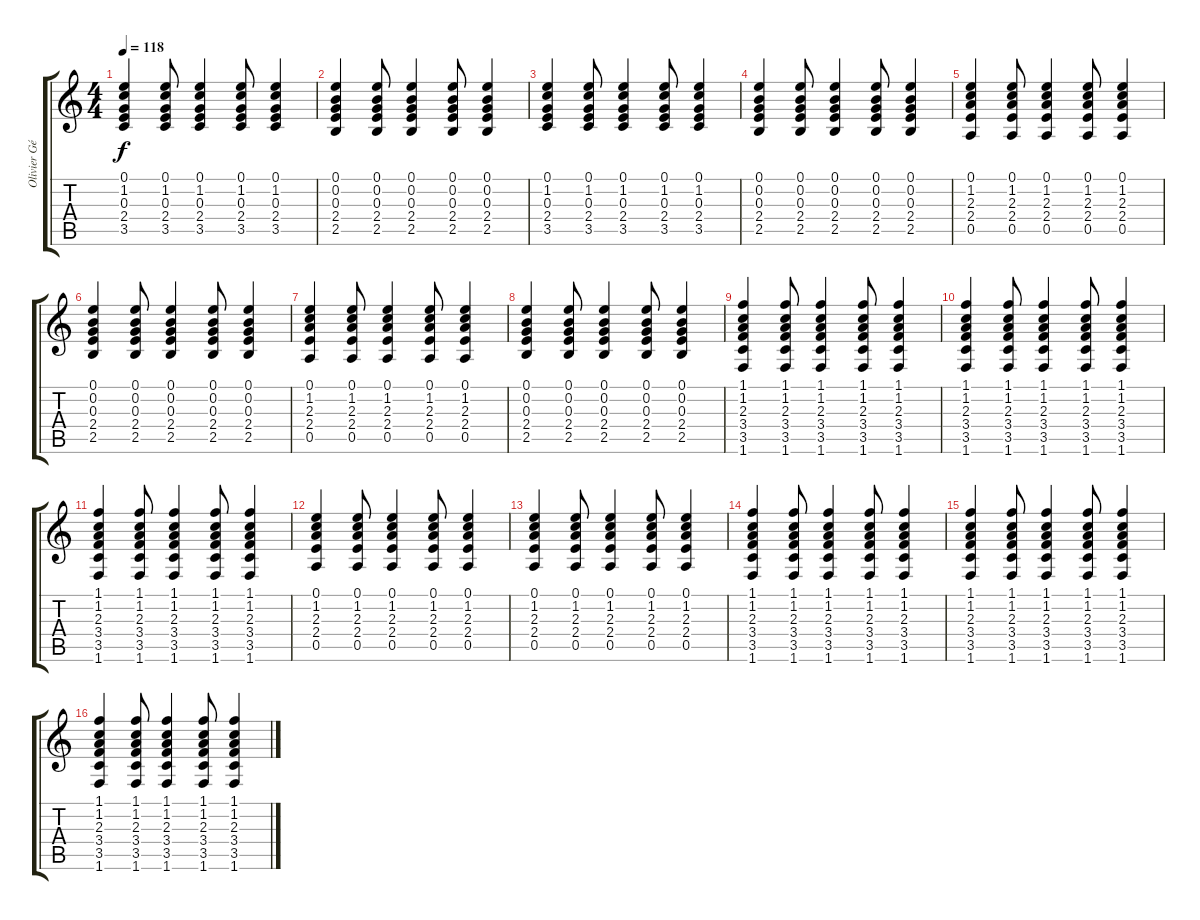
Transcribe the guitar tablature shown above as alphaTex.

\track ("Olivier Gérard" "Olivier Gé") {instrument acousticguitarsteel}
\staff {score tabs}
\tuning (E4 B3 G3 D3 A2 E2) {hide}
\ts (4 4)
\tempo 118
\clef g2
\ks c
(0.1 1.2 0.3 2.4 3.5).4{dy f} (0.1 1.2 0.3 2.4 3.5).8 (0.1 1.2 0.3 2.4 3.5).4 (0.1 1.2 0.3 2.4 3.5).8 (0.1 1.2 0.3 2.4 3.5).4 |
(0.1 0.2 0.3 2.4 2.5).4 (0.1 0.2 0.3 2.4 2.5).8 (0.1 0.2 0.3 2.4 2.5).4 (0.1 0.2 0.3 2.4 2.5).8 (0.1 0.2 0.3 2.4 2.5).4 |
(0.1 1.2 0.3 2.4 3.5).4 (0.1 1.2 0.3 2.4 3.5).8 (0.1 1.2 0.3 2.4 3.5).4 (0.1 1.2 0.3 2.4 3.5).8 (0.1 1.2 0.3 2.4 3.5).4 |
(0.1 0.2 0.3 2.4 2.5).4 (0.1 0.2 0.3 2.4 2.5).8 (0.1 0.2 0.3 2.4 2.5).4 (0.1 0.2 0.3 2.4 2.5).8 (0.1 0.2 0.3 2.4 2.5).4 |
(0.1 1.2 2.3 2.4 0.5).4 (0.1 1.2 2.3 2.4 0.5).8 (0.1 1.2 2.3 2.4 0.5).4 (0.1 1.2 2.3 2.4 0.5).8 (0.1 1.2 2.3 2.4 0.5).4 |
(0.1 0.2 0.3 2.4 2.5).4 (0.1 0.2 0.3 2.4 2.5).8 (0.1 0.2 0.3 2.4 2.5).4 (0.1 0.2 0.3 2.4 2.5).8 (0.1 0.2 0.3 2.4 2.5).4 |
(0.1 1.2 2.3 2.4 0.5).4 (0.1 1.2 2.3 2.4 0.5).8 (0.1 1.2 2.3 2.4 0.5).4 (0.1 1.2 2.3 2.4 0.5).8 (0.1 1.2 2.3 2.4 0.5).4 |
(0.1 0.2 0.3 2.4 2.5).4 (0.1 0.2 0.3 2.4 2.5).8 (0.1 0.2 0.3 2.4 2.5).4 (0.1 0.2 0.3 2.4 2.5).8 (0.1 0.2 0.3 2.4 2.5).4 |
(1.1 1.2 2.3 3.4 3.5 1.6).4 (1.1 1.2 2.3 3.4 3.5 1.6).8 (1.1 1.2 2.3 3.4 3.5 1.6).4 (1.1 1.2 2.3 3.4 3.5 1.6).8 (1.1 1.2 2.3 3.4 3.5 1.6).4 |
(1.1 1.2 2.3 3.4 3.5 1.6).4 (1.1 1.2 2.3 3.4 3.5 1.6).8 (1.1 1.2 2.3 3.4 3.5 1.6).4 (1.1 1.2 2.3 3.4 3.5 1.6).8 (1.1 1.2 2.3 3.4 3.5 1.6).4 |
(1.1 1.2 2.3 3.4 3.5 1.6).4 (1.1 1.2 2.3 3.4 3.5 1.6).8 (1.1 1.2 2.3 3.4 3.5 1.6).4 (1.1 1.2 2.3 3.4 3.5 1.6).8 (1.1 1.2 2.3 3.4 3.5 1.6).4 |
(0.1 1.2 2.3 2.4 0.5).4 (0.1 1.2 2.3 2.4 0.5).8 (0.1 1.2 2.3 2.4 0.5).4 (0.1 1.2 2.3 2.4 0.5).8 (0.1 1.2 2.3 2.4 0.5).4 |
(0.1 1.2 2.3 2.4 0.5).4 (0.1 1.2 2.3 2.4 0.5).8 (0.1 1.2 2.3 2.4 0.5).4 (0.1 1.2 2.3 2.4 0.5).8 (0.1 1.2 2.3 2.4 0.5).4 |
(1.1 1.2 2.3 3.4 3.5 1.6).4 (1.1 1.2 2.3 3.4 3.5 1.6).8 (1.1 1.2 2.3 3.4 3.5 1.6).4 (1.1 1.2 2.3 3.4 3.5 1.6).8 (1.1 1.2 2.3 3.4 3.5 1.6).4 |
(1.1 1.2 2.3 3.4 3.5 1.6).4 (1.1 1.2 2.3 3.4 3.5 1.6).8 (1.1 1.2 2.3 3.4 3.5 1.6).4 (1.1 1.2 2.3 3.4 3.5 1.6).8 (1.1 1.2 2.3 3.4 3.5 1.6).4 |
(1.1 1.2 2.3 3.4 3.5 1.6).4 (1.1 1.2 2.3 3.4 3.5 1.6).8 (1.1 1.2 2.3 3.4 3.5 1.6).4 (1.1 1.2 2.3 3.4 3.5 1.6).8 (1.1 1.2 2.3 3.4 3.5 1.6).4
